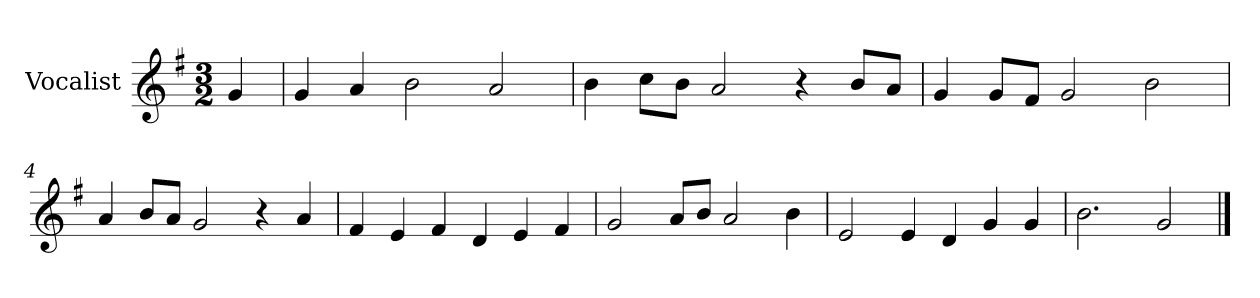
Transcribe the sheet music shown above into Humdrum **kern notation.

**kern
*part1
*staff1
*I"Vocalist
*k[f#]
*G:
*M3/2
=
4g
=1
4g
4a
2b
2a
=2
4b
8ccL
8bJ
2a
4r
8bL
8aJ
=3
4g
8gL
8f#J
2g
2b
=4
4a
8bL
8aJ
2g
4r
4a
=5
4f#
4e
4f#
4d
4e
4f#
=6
2g
8aL
8bJ
2a
4b
=7
2e
4e
4d
4g
4g
=8
2.b
2g
==
*-
